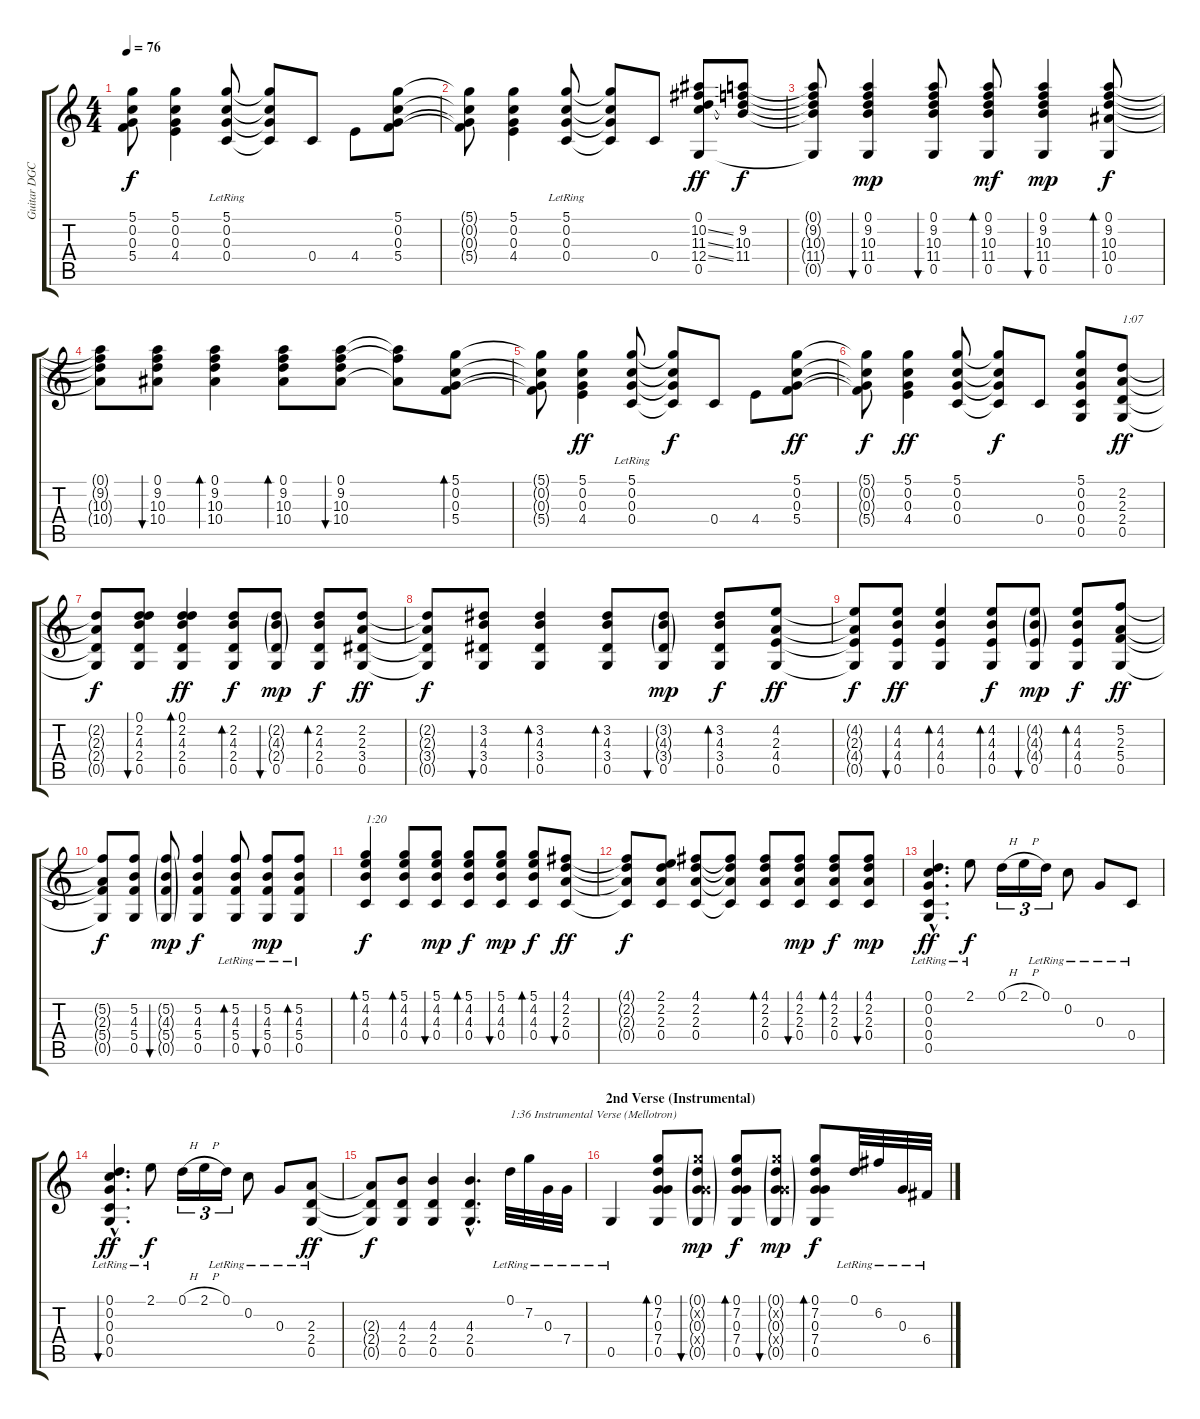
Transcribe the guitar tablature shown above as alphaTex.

\track ("Guitar DGCGCD" "Guitar DGC") {instrument acousticguitarsteel}
\staff {score tabs}
\tuning (D4 C4 G3 C3 G2 D2) {hide}
\ts (4 4)
\tempo 76
\clef g2
\ks c
(5.1{t} 0.2{t} 0.3{t} 5.4{t}).8{dy f} (5.1 0.2 0.3 4.4).4 (5.1{lr} 0.2{lr} 0.3{lr} 0.4).8 (5.1{t} 0.2{t} 0.3{t} 0.4{t}).8 0.4.8 4.4.8 (5.1 0.2 0.3 5.4).8 |
(5.1{t} 0.2{t} 0.3{t} 5.4{t}).8 (5.1 0.2 0.3 4.4).4 (5.1{lr} 0.2{lr} 0.3{lr} 0.4).8 (5.1{t} 0.2{t} 0.3{t} 0.4{t}).8 0.4.8 (0.1 10.2{ss} 11.3{ss} 12.4{ss} 0.5).8{dy ff} (0.1{t} 9.2 10.3 11.4).8{dy f} |
(0.1{t} 9.2{t} 10.3{t} 11.4{t} 0.5{t}).8 (0.1 9.2 10.3 11.4 0.5).4{bu 60 dy mp} (0.1 9.2 10.3 11.4 0.5).8{bu 60} (0.1 9.2 10.3 11.4 0.5).8{bd 60 dy mf} (0.1 9.2 10.3 11.4 0.5).4{bu 60 dy mp} (0.1 9.2 10.3 10.4 0.5).8{bd 60 dy f} |
(0.1{t} 9.2{t} 10.3{t} 10.4{t}).8 (0.1 9.2 10.3 10.4).8{bu 60} (0.1 9.2 10.3 10.4).4{bd 60} (0.1 9.2 10.3 10.4).8{bd 60} (0.1 9.2 10.3 10.4).8{bu 60} (9.2{t} 10.3{t} 10.4{t}).8 (5.1 0.2 0.3 5.4).8{bd 60} |
(5.1{t} 0.2{t} 0.3{t} 5.4{t}).8 (5.1 0.2 0.3 4.4).4{dy ff} (5.1{lr} 0.2{lr} 0.3{lr} 0.4{lr}).8 (5.1{t} 0.2{t} 0.3{t} 0.4{t}).8{dy f} 0.4.8 4.4.8 (5.1 0.2 0.3 5.4).8{dy ff} |
(5.1{t} 0.2{t} 0.3{t} 5.4{t}).8{dy f} (5.1 0.2 0.3 4.4).4{dy ff} (5.1 0.2 0.3 0.4).8 (5.1{t} 0.2{t} 0.3{t} 0.4{t}).8{dy f} 0.4.8 (5.1 0.2 0.3 0.4 0.5).8 (2.2 2.3 2.4 0.5).8{txt "1:07" dy ff} |
(2.2{t} 2.3{t} 2.4{t} 0.5{t}).8{dy f} (0.1 2.2 4.3 2.4 0.5).8{bu 60} (0.1 2.2 4.3 2.4 0.5).4{bd 60 dy ff} (2.2 4.3 2.4 0.5).8{bd 60 dy f} (2.2{g} 4.3{g} 2.4{g} 0.5).8{bu 60 dy mp} (2.2 4.3 2.4 0.5).8{bd 60 dy f} (2.2 2.3 3.4 0.5).8{dy ff} |
(2.2{t} 2.3{t} 3.4{t} 0.5{t}).8{dy f} (3.2 4.3 3.4 0.5).8{bu 60} (3.2 4.3 3.4 0.5).4{bd 60} (3.2 4.3 3.4 0.5).8{bd 60} (3.2{g} 4.3{g} 3.4{g} 0.5).8{bu 60 dy mp} (3.2 4.3 3.4 0.5).8{bd 60 dy f} (4.2 2.3 4.4 0.5).8{dy ff} |
(4.2{t} 2.3{t} 4.4{t} 0.5{t}).8{dy f} (4.2 4.3 4.4 0.5).8{bu 60 dy ff} (4.2 4.3 4.4 0.5).4{bd 60} (4.2 4.3 4.4 0.5).8{bd 60 dy f} (4.2{g} 4.3{g} 4.4{g} 0.5).8{bu 60 dy mp} (4.2 4.3 4.4 0.5).8{bd 60 dy f} (5.2 2.3 5.4 0.5).8{dy ff} |
(5.2{t} 2.3{t} 5.4{t} 0.5{t}).8{dy f} (5.2 4.3 5.4 0.5).8 (5.2{g} 4.3{g} 5.4{g} 0.5{g}).8{bu 60 dy mp} (5.2 4.3 5.4 0.5).4{dy f} (5.2{lr} 4.3 5.4 0.5).8{bd 60} (5.2 4.3{lr} 5.4 0.5).8{bu 60 dy mp} (5.2 4.3 5.4 0.5{lr}).8{bd 60} |
(5.1 4.2 4.3 0.4).4{bd 60 txt "1:20" dy f} (5.1 4.2 4.3 0.4).8{bd 60} (5.1 4.2 4.3 0.4).8{bu 60 dy mp} (5.1 4.2 4.3 0.4).8{bd 60 dy f} (5.1 4.2 4.3 0.4).8{bu 60 dy mp} (5.1 4.2 4.3 0.4).8{bd 60 dy f} (4.1 2.2 2.3 0.4).8{bu 60 dy ff} |
(4.1{t} 2.2{t} 2.3{t} 0.4{t}).8{dy f} (2.1 2.2 2.3 0.4).8 (4.1 2.2 2.3 0.4).8 (4.1{t} 2.2{t} 2.3{t} 0.4{t}).8 (4.1 2.2 2.3 0.4).8{bd 60} (4.1 2.2 2.3 0.4).8{bu 60 dy mp} (4.1 2.2 2.3 0.4).8{bd 60 dy f} (4.1 2.2 2.3 0.4).8{bu 60 dy mp} |
(0.1{hac lr} 0.2{hac lr} 0.3{hac lr} 0.4{hac lr} 0.5{hac lr}).4{d dy ff} 2.1{lr}.8{dy f} 0.1{h}.16{tu (3 2)} 2.1{h}.16{tu (3 2)} 0.1{lr}.16{tu (3 2)} 0.2{lr}.8 0.3{lr}.8 0.4{lr}.8 |
(0.1{hac lr} 0.2{hac lr} 0.3{hac lr} 0.4{hac lr} 0.5{hac lr}).4{d bu 240 dy ff} 2.1{lr}.8{dy f} 0.1{h}.16{tu (3 2)} 2.1{h}.16{tu (3 2)} 0.1{lr}.16{tu (3 2)} 0.2{lr}.8 0.3{lr}.8 (2.3{lr} 2.4{lr} 0.5{lr}).8{dy ff} |
(2.3{t} 2.4{t} 0.5{t}).8{dy f} (4.3 2.4 0.5).8 (4.3 2.4 0.5).4 (4.3{hac} 2.4{hac} 0.5{hac}).4{d} 0.1{lr}.32{txt "1:36 Instrumental Verse (Mellotron)"} 7.2{lr}.32 0.3{lr}.32 7.4{lr}.32 |
\section ("" "2nd Verse (Instrumental)")
0.5{lr}.4 (0.1 7.2 0.3 7.4 0.5).8{bd 60} (0.1{g} 7.2{g x} 0.3{g} 7.4{g x} 0.5{g}).8{bu 60 dy mp} (0.1 7.2 0.3 7.4 0.5).8{bd 60 dy f} (0.1{g} 7.2{g x} 0.3{g} 7.4{g x} 0.5{g}).8{bu 60 dy mp} (0.1 7.2 0.3 7.4 0.5).8{bd 60 dy f} 0.1{lr}.32 6.2{lr}.32 0.3{lr}.32 6.4{lr}.32
